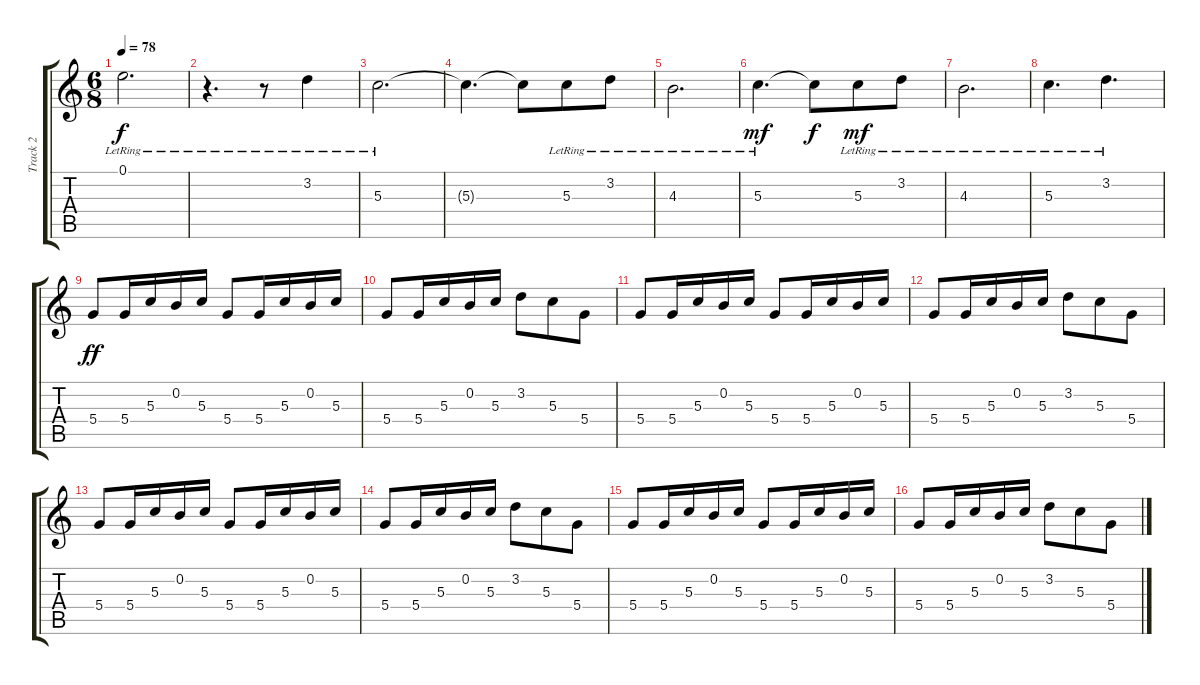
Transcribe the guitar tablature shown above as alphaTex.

\track ("Track 2" "Track 2") {instrument electricguitarclean}
\staff {score tabs}
\tuning (E4 B3 G3 D3 A2 E2) {hide}
\ts (6 8)
\tempo 78
\clef g2
\ks c
0.1{lr}.2{d dy f} |
r.4{d} r.8 3.2{lr}.4 |
5.3{lr}.2{d} |
5.3{t}.4{d} 5.3{t}.8 5.3{lr}.8 3.2{lr}.8 |
4.3{lr}.2{d} |
5.3{lr}.4{d dy mf} 5.3{t}.8{dy f} 5.3{lr}.8{dy mf} 3.2{lr}.8 |
4.3{lr}.2{d} |
5.3{lr}.4{d} 3.2{lr}.4{d} |
5.4.8{dy ff} 5.4.16 5.3.16 0.2.16 5.3.16 5.4.8 5.4.16 5.3.16 0.2.16 5.3.16 |
5.4.8 5.4.16 5.3.16 0.2.16 5.3.16 3.2.8 5.3.8 5.4.8 |
5.4.8 5.4.16 5.3.16 0.2.16 5.3.16 5.4.8 5.4.16 5.3.16 0.2.16 5.3.16 |
5.4.8 5.4.16 5.3.16 0.2.16 5.3.16 3.2.8 5.3.8 5.4.8 |
5.4.8 5.4.16 5.3.16 0.2.16 5.3.16 5.4.8 5.4.16 5.3.16 0.2.16 5.3.16 |
5.4.8 5.4.16 5.3.16 0.2.16 5.3.16 3.2.8 5.3.8 5.4.8 |
5.4.8 5.4.16 5.3.16 0.2.16 5.3.16 5.4.8 5.4.16 5.3.16 0.2.16 5.3.16 |
5.4.8 5.4.16 5.3.16 0.2.16 5.3.16 3.2.8 5.3.8 5.4.8
